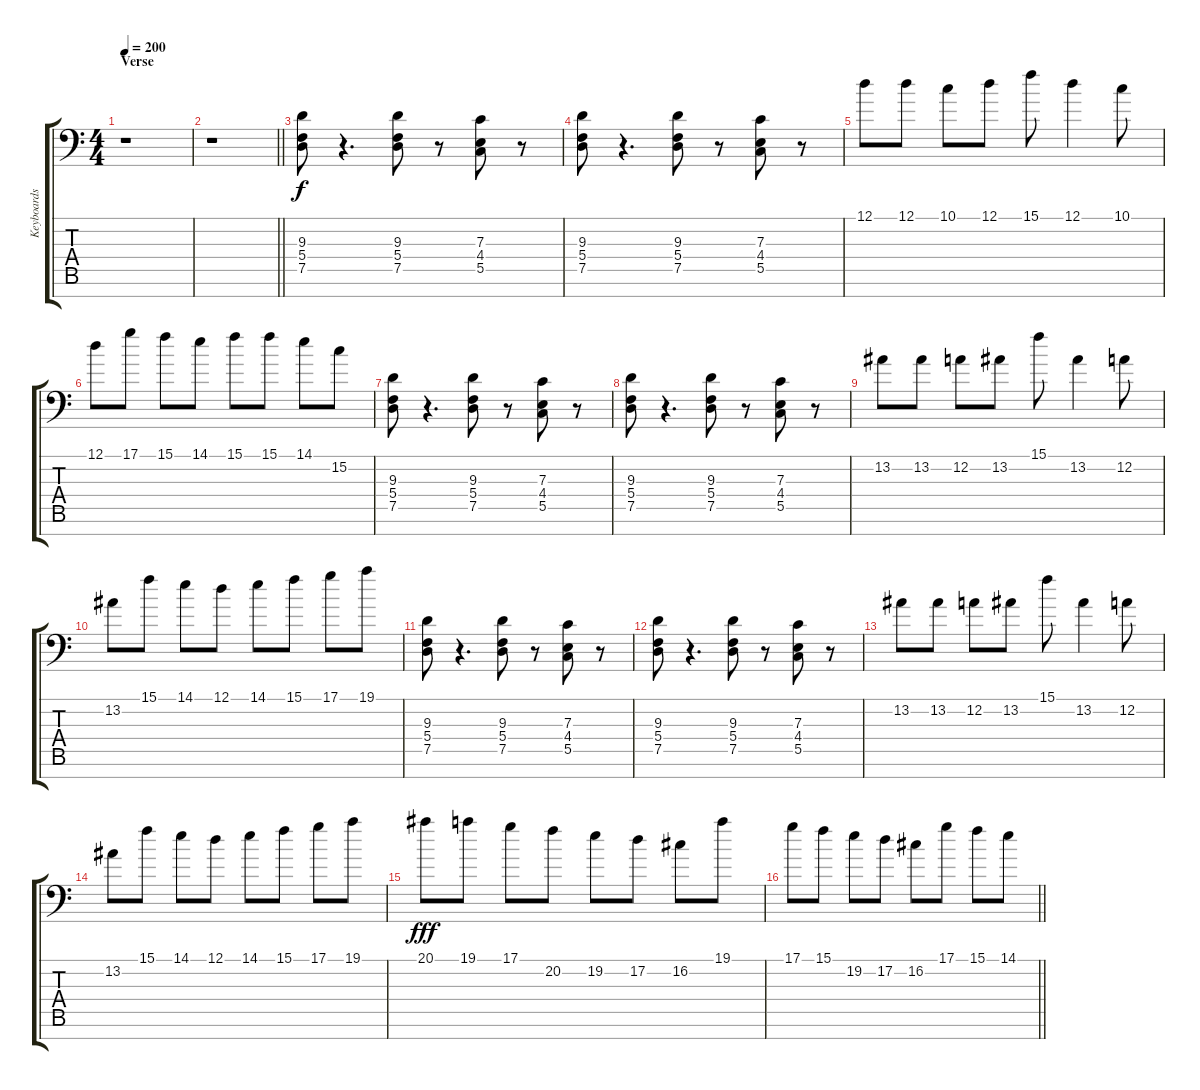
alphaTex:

\track ("Keyboards (lead)" "Keyboards ") {instrument churchorgan}
\staff {score tabs}
\tuning (D4 A3 F3 C3 G2 D2 A1) {hide}
\ts (4 4)
\section ("" "Verse")
\tempo 200
\clef f4
\ks c
r.1{dy f} |
\barLineRight lightlight
r.1 |
(9.3 5.4 7.5).8 r.4{d} (9.3 5.4 7.5).8 r.8 (7.3 4.4 5.5).8 r.8 |
(9.3 5.4 7.5).8 r.4{d} (9.3 5.4 7.5).8 r.8 (7.3 4.4 5.5).8 r.8 |
12.1.8 12.1.8 10.1.8 12.1.8 15.1.8 12.1.4 10.1.8 |
12.1.8 17.1.8 15.1.8 14.1.8 15.1.8 15.1.8 14.1.8 15.2.8 |
(9.3 5.4 7.5).8 r.4{d} (9.3 5.4 7.5).8 r.8 (7.3 4.4 5.5).8 r.8 |
(9.3 5.4 7.5).8 r.4{d} (9.3 5.4 7.5).8 r.8 (7.3 4.4 5.5).8 r.8 |
13.2.8 13.2.8 12.2.8 13.2.8 15.1.8 13.2.4 12.2.8 |
13.2.8 15.1.8 14.1.8 12.1.8 14.1.8 15.1.8 17.1.8 19.1.8 |
(9.3 5.4 7.5).8 r.4{d} (9.3 5.4 7.5).8 r.8 (7.3 4.4 5.5).8 r.8 |
(9.3 5.4 7.5).8 r.4{d} (9.3 5.4 7.5).8 r.8 (7.3 4.4 5.5).8 r.8 |
13.2.8 13.2.8 12.2.8 13.2.8 15.1.8 13.2.4 12.2.8 |
13.2.8 15.1.8 14.1.8 12.1.8 14.1.8 15.1.8 17.1.8 19.1.8 |
20.1.8{dy fff} 19.1.8 17.1.8 20.2.8 19.2.8 17.2.8 16.2.8 19.1.8 |
\barLineRight lightlight
17.1.8 15.1.8 19.2.8 17.2.8 16.2.8 17.1.8 15.1.8 14.1.8
